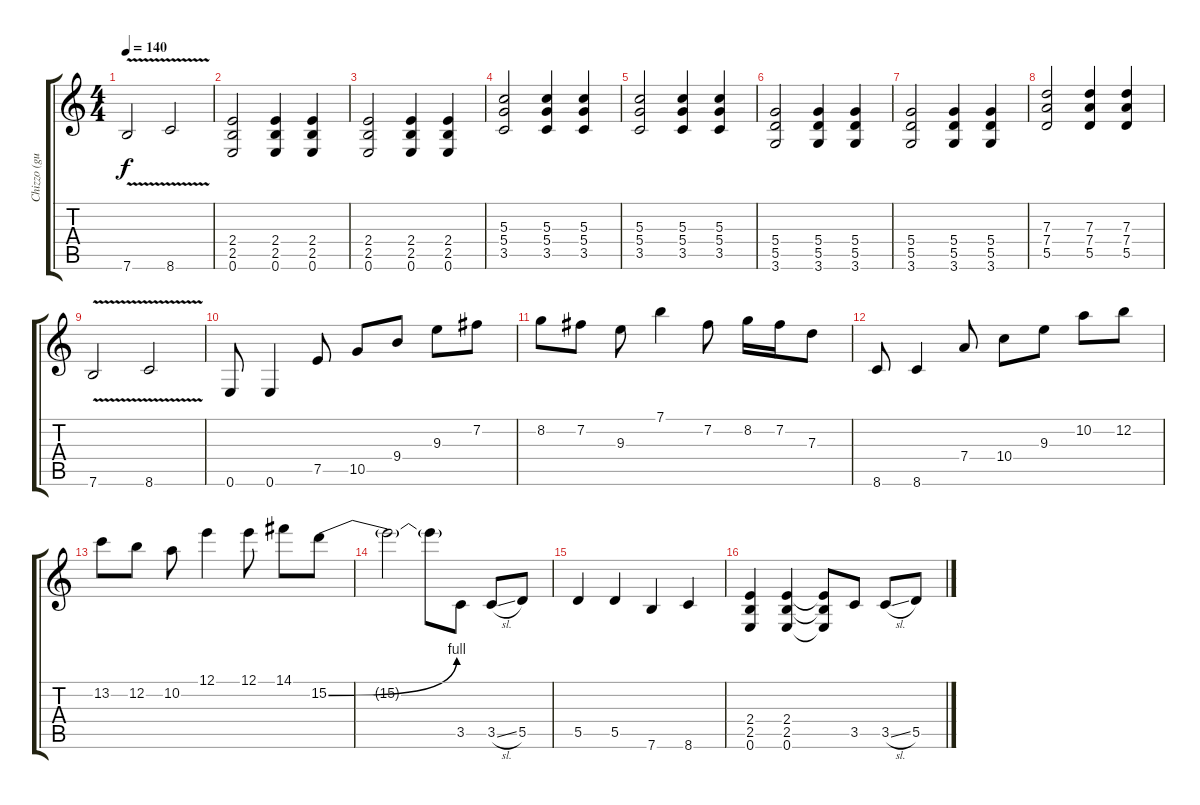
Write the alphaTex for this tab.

\track ("Chizzo (guitarra)" "Chizzo (gu") {instrument overdrivenguitar}
\staff {score tabs}
\tuning (E4 B3 G3 D3 A2 E2) {hide}
\ts (4 4)
\tempo 140
\clef g2
\ks c
7.6{v}.2{dy f} 8.6{v}.2 |
(2.4 2.5 0.6).2 (2.4 2.5 0.6).4 (2.4 2.5 0.6).4 |
(2.4 2.5 0.6).2 (2.4 2.5 0.6).4 (2.4 2.5 0.6).4 |
(5.3 5.4 3.5).2 (5.3 5.4 3.5).4 (5.3 5.4 3.5).4 |
(5.3 5.4 3.5).2 (5.3 5.4 3.5).4 (5.3 5.4 3.5).4 |
(5.4 5.5 3.6).2 (5.4 5.5 3.6).4 (5.4 5.5 3.6).4 |
(5.4 5.5 3.6).2 (5.4 5.5 3.6).4 (5.4 5.5 3.6).4 |
(7.3 7.4 5.5).2 (7.3 7.4 5.5).4 (7.3 7.4 5.5).4 |
7.6{v}.2 8.6{v}.2 |
0.6.8 0.6.4 7.5.8 10.5.8 9.4.8 9.3.8 7.2.8 |
8.2.8 7.2.8 9.3.8 7.1.4 7.2.8 8.2.16 7.2.16 7.3.8 |
8.6.8 8.6.4 7.4.8 10.4.8 9.3.8 10.2.8 12.2.8 |
13.2.8 12.2.8 10.2.8 12.1.4 12.1.8 14.1.8 15.2{be (bend 0 0 60 4)}.8 |
15.2{t}.2 15.2{t}.8 3.5.8 3.5{sl}.8 5.5.8 |
5.5.4 5.5.4 7.6.4 8.6.4 |
(2.4 2.5 0.6).4 (2.4 2.5 0.6).4 (2.4{t} 2.5{t} 0.6{t}).8 3.5.8 3.5{sl}.8 5.5.8
